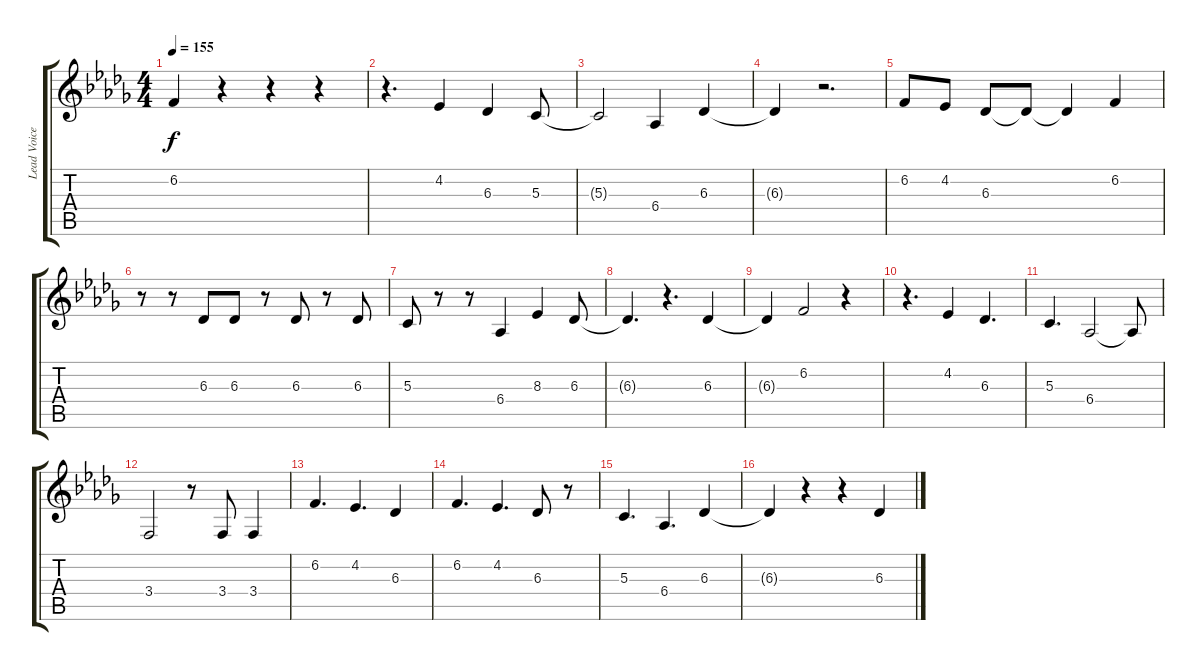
\track ("Lead Voice" "Lead Voice") {instrument trumpet}
\staff {score tabs}
\tuning (E4 B3 G3 D3 A2 E2) {hide}
\ts (4 4)
\tempo 155
\clef g2
\ks db
6.2.4{dy f} r.4 r.4 r.4 |
r.4{d} 4.2.4 6.3.4 5.3.8 |
5.3{t}.2 6.4.4 6.3.4 |
6.3{t}.4 r.2{d} |
6.2.8 4.2.8 6.3.8 6.3{t}.8 6.3{t}.4 6.2.4 |
r.8 r.8 6.3.8 6.3.8 r.8 6.3.8 r.8 6.3.8 |
5.3.8 r.8 r.8 6.4.4 8.3.4 6.3.8 |
6.3{t}.4{d} r.4{d} 6.3.4 |
6.3{t}.4 6.2.2 r.4 |
r.4{d} 4.2.4 6.3.4{d} |
5.3.4{d} 6.4.2 6.4{t}.8 |
3.4.2 r.8 3.4.8 3.4.4 |
6.2.4{d} 4.2.4{d} 6.3.4 |
6.2.4{d} 4.2.4{d} 6.3.8 r.8 |
5.3.4{d} 6.4.4{d} 6.3.4 |
6.3{t}.4 r.4 r.4 6.3.4
